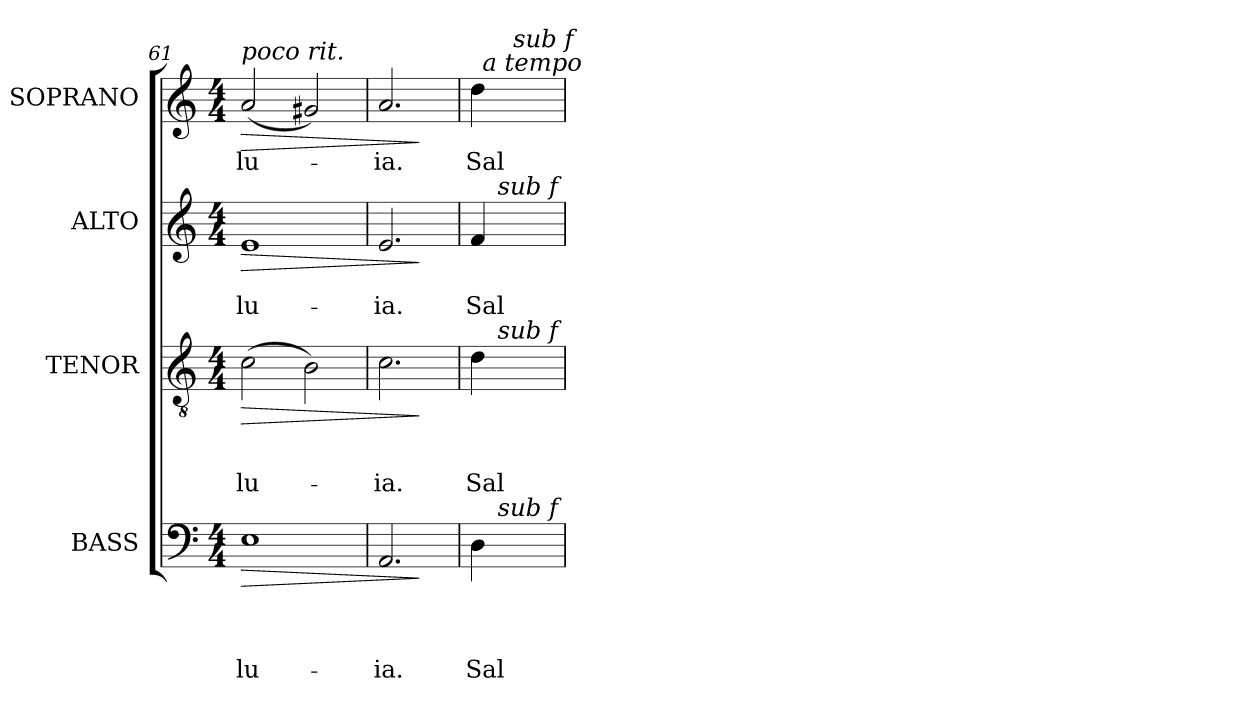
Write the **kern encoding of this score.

**kern	**text	**text	**text	**text	**dynam	**kern	**text	**text	**text	**dynam	**kern	**text	**text	**dynam	**kern	**text	**dynam
*part4	*part4	*part4	*part4	*part4	*part4	*part3	*part3	*part3	*part3	*part3	*part2	*part2	*part2	*part2	*part1	*part1	*part1
*staff4	*staff4	*staff4	*staff4	*staff4	*staff4	*staff3	*staff3	*staff3	*staff3	*staff3	*staff2	*staff2	*staff2	*staff2	*staff1	*staff1	*staff1
*I"BASS	*	*	*	*	*	*I"TENOR	*	*	*	*	*I"ALTO	*	*	*	*I"SOPRANO	*	*
*I'B.	*	*	*	*	*	*I'T.	*	*	*	*	*I'A.	*	*	*	*I'S.	*	*
*clefF4	*	*	*	*	*	*clefGv2	*	*	*	*	*clefG2	*	*	*	*clefG2	*	*
*k[]	*	*	*	*	*	*k[]	*	*	*	*	*k[]	*	*	*	*k[]	*	*
*C:	*	*	*	*	*	*C:	*	*	*	*	*C:	*	*	*	*C:	*	*
*M4/4	*	*	*	*	*	*M4/4	*	*	*	*	*M4/4	*	*	*	*M4/4	*	*
=61	=61	=61	=61	=61	=61	=61	=61	=61	=61	=61	=61	=61	=61	=61	=61	=61	=61
!	!	!	!	!	!	!	!	!	!	!	!	!	!	!	!LO:TX:a:i:t=poco rit.	!	!
!	!	!	!	!LO:LY:b	!LO:HP:b	!	!	!	!LO:LY:b	!LO:HP:b	!	!	!LO:LY:b	!LO:HP:b	!	!LO:LY:b	!LO:HP:b
1E	.	.	.	-lu-	>	(>2c\	.	.	-lu-	>	1e	.	-lu-	>	(<2a/	-lu-	>
.	.	.	.	.	.	2B\)	.	.	.	.	.	.	.	.	2g#X/)	.	.
=62	=62	=62	=62	=62	=62	=62	=62	=62	=62	=62	=62	=62	=62	=62	=62	=62	=62
!	!	!	!	!LO:LY:b	!	!	!	!	!LO:LY:b	!	!	!	!LO:LY:b	!	!	!LO:LY:b	!
2.AA/	.	.	.	-ia.	.	2.c\	.	.	-ia.	.	2.e/	.	-ia.	.	2.a/	-ia.	.
.	.	.	.	.	]	.	.	.	.	]	.	.	.	]	.	.	]
!!LO:LB:g=z
=63	=63	=63	=63	=63	=63	=63	=63	=63	=63	=63	=63	=63	=63	=63	=63	=63	=63
!	!	!	!	!LO:LY:b	!	!	!	!	!LO:LY:b	!	!	!	!LO:LY:b	!	!	!LO:LY:b	!
*^	*	*	*	*	*	*^	*	*	*	*	*^	*	*	*	*^	*	*
*	*	*	*	*	*	*	*	*	*	*	*	*	*	*	*	*	*	*	*^	*	*
4D\	16ryy	.	.	.	Sal-	.	4d\	16ryy	.	.	Sal-	.	4f/	16ryy	.	Sal-	.	4dd\	32ryy	16.ryy	Sal-	.
!	!	!	!	!	!	!	!	!	!	!	!	!	!	!	!	!	!	!	!LO:TX:a:i:t=a tempo	!	!	!
.	.	.	.	.	.	.	.	.	.	.	.	.	.	.	.	.	.	.	8..ryy	.	.	.
!	!	!	!	!	!	!	!	!	!	!	!	!	!	!LO:TX:a:i:t=sub f	!	!	!	!	!	!	!	!
!	!	!	!	!	!	!	!	!LO:TX:a:i:t=sub f	!	!	!	!	!	!	!	!	!	!	!	!	!	!
!	!LO:TX:a:i:t=sub f	!	!	!	!	!	!	!	!	!	!	!	!	!	!	!	!	!	!	!	!	!
.	8.ryy	.	.	.	.	.	.	8.ryy	.	.	.	.	.	8.ryy	.	.	.	.	.	.	.	.
!	!	!	!	!	!	!	!	!	!	!	!	!	!	!	!	!	!	!	!	!LO:TX:a:i:t=sub f	!	!
.	.	.	.	.	.	.	.	.	.	.	.	.	.	.	.	.	.	.	.	8ryy	.	.
.	.	.	.	.	.	.	.	.	.	.	.	.	.	.	.	.	.	.	.	32ryy	.	.
*v	*v	*	*	*	*	*	*	*	*	*	*	*	*v	*v	*	*	*	*v	*v	*v	*	*
*	*	*	*	*	*	*v	*v	*	*	*	*	*	*	*	*	*	*	*
=	=	=	=	=	=	=	=	=	=	=	=	=	=	=	=	=	=
*-	*-	*-	*-	*-	*-	*-	*-	*-	*-	*-	*-	*-	*-	*-	*-	*-	*-
